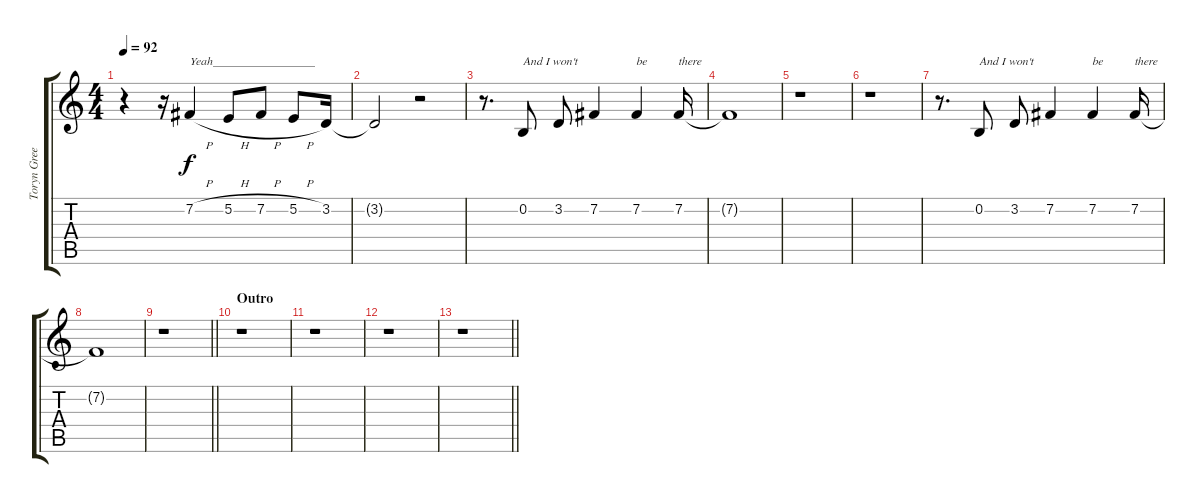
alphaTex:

\track ("Toryn Green (Vocals)" "Toryn Gree") {instrument violin}
\staff {score tabs}
\tuning (E4 B3 G3 D3 A2 D2) {hide}
\ts (4 4)
\tempo 92
\clef g2
\ks c
r.4{dy f} r.16 7.2{h}.4{txt "Yeah_________________"} 5.2{h}.8 7.2{h}.8 5.2{h}.8 3.2.16 |
3.2{t}.2 r.2 |
r.8{d} 0.2.8{txt "And I won't"} 3.2.8 7.2.4 7.2.4{txt "be"} 7.2.16{txt "there"} |
7.2{t}.1 |
r.1 |
r.1 |
r.8{d} 0.2.8{txt "And I won't"} 3.2.8 7.2.4 7.2.4{txt "be"} 7.2.16{txt "there"} |
7.2{t}.1 |
\barLineRight lightlight
r.1 |
\section ("" "Outro")
r.1 |
r.1 |
r.1 |
\barLineRight lightlight
r.1
